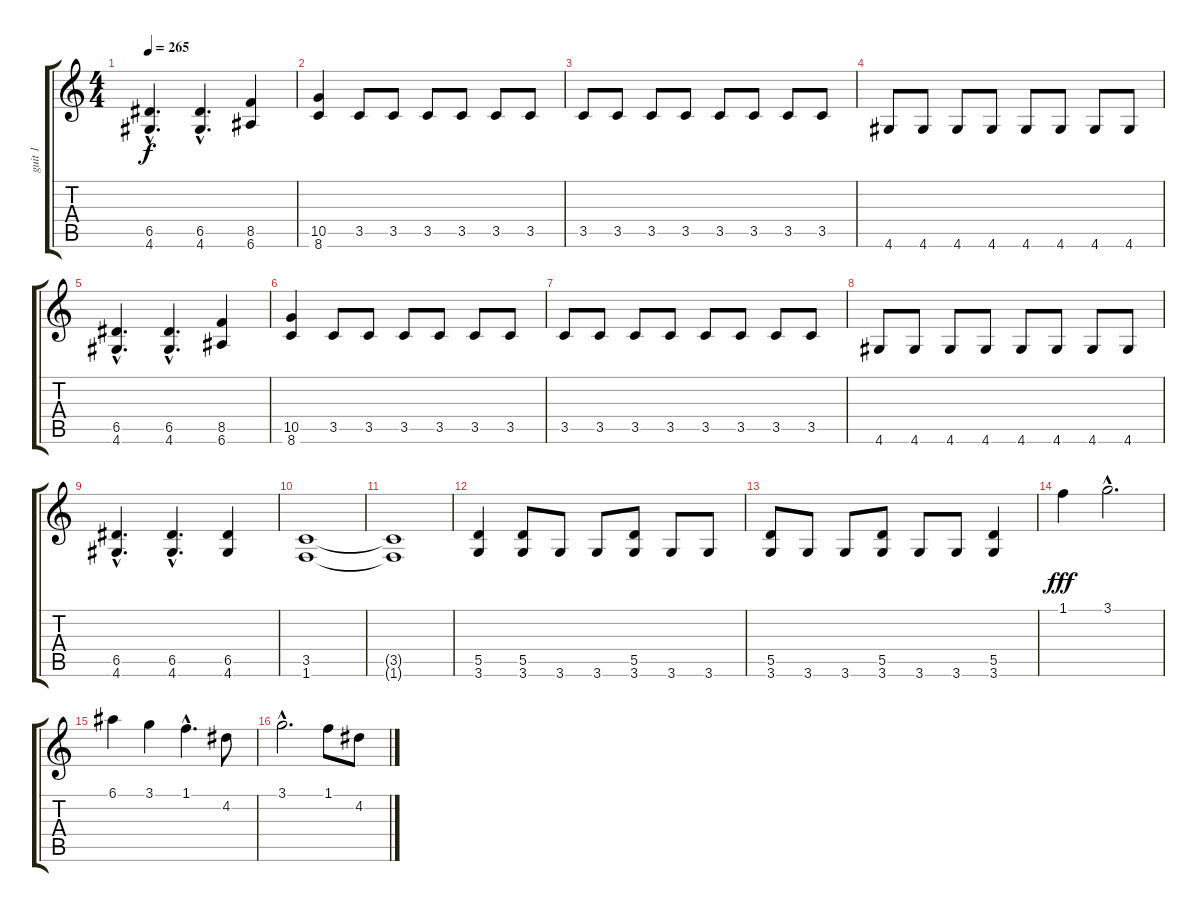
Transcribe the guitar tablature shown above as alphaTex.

\track ("guit 1" "guit 1") {instrument distortionguitar}
\staff {score tabs}
\tuning (E4 B3 G3 D3 A2 E2) {hide}
\ts (4 4)
\tempo 265
\clef g2
\ks c
(6.5{hac} 4.6{hac}).4{d dy f} (6.5{hac} 4.6{hac}).4{d} (8.5 6.6).4 |
(10.5 8.6).4 3.5.8 3.5.8 3.5.8 3.5.8 3.5.8 3.5.8 |
3.5.8 3.5.8 3.5.8 3.5.8 3.5.8 3.5.8 3.5.8 3.5.8 |
4.6.8 4.6.8 4.6.8 4.6.8 4.6.8 4.6.8 4.6.8 4.6.8 |
(6.5{hac} 4.6{hac}).4{d} (6.5{hac} 4.6{hac}).4{d} (8.5 6.6).4 |
(10.5 8.6).4 3.5.8 3.5.8 3.5.8 3.5.8 3.5.8 3.5.8 |
3.5.8 3.5.8 3.5.8 3.5.8 3.5.8 3.5.8 3.5.8 3.5.8 |
4.6.8 4.6.8 4.6.8 4.6.8 4.6.8 4.6.8 4.6.8 4.6.8 |
(6.5{hac} 4.6{hac}).4{d} (6.5{hac} 4.6{hac}).4{d} (6.5 4.6).4 |
(3.5 1.6).1 |
(3.5{t} 1.6{t}).1 |
(5.5 3.6).4 (5.5 3.6).8 3.6.8 3.6.8 (5.5 3.6).8 3.6.8 3.6.8 |
(5.5 3.6).8 3.6.8 3.6.8 (5.5 3.6).8 3.6.8 3.6.8 (5.5 3.6).4 |
1.1.4{dy fff} 3.1{hac}.2{d} |
6.1.4 3.1.4 1.1{hac}.4{d} 4.2.8 |
3.1{hac}.2{d} 1.1.8 4.2.8
